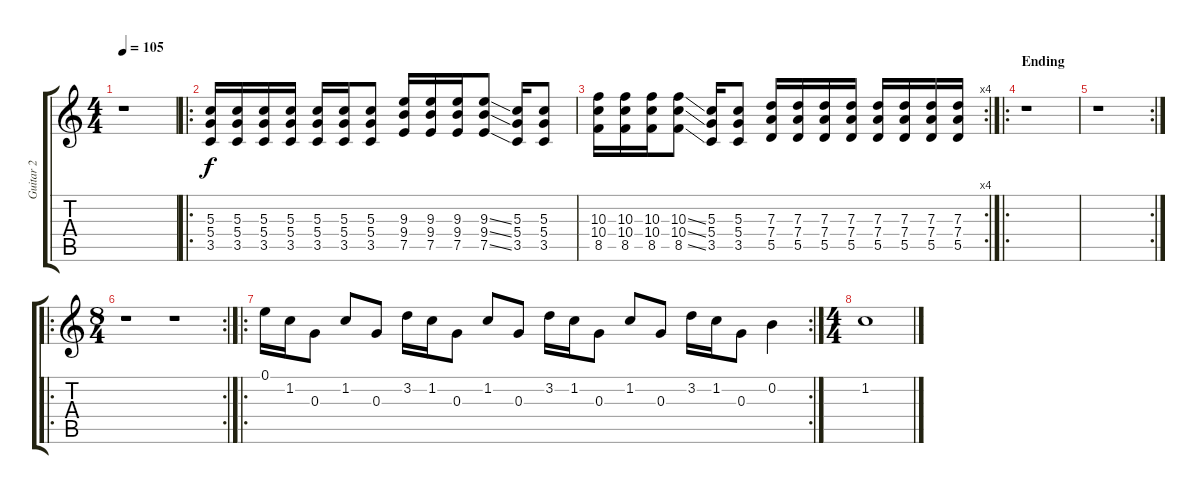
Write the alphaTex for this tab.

\track ("Guitar 2" "Guitar 2") {instrument distortionguitar}
\staff {score tabs}
\tuning (E4 B3 G3 D3 A2 E2) {hide}
\ts (4 4)
\tempo 105
\clef g2
\ks c
r.1{dy f} |
\ro
(5.3 5.4 3.5).16 (5.3 5.4 3.5).16 (5.3 5.4 3.5).16 (5.3 5.4 3.5).16 (5.3 5.4 3.5).16 (5.3 5.4 3.5).16 (5.3 5.4 3.5).8 (9.3 9.4 7.5).16 (9.3 9.4 7.5).16 (9.3 9.4 7.5).16 (9.3{ss} 9.4{ss} 7.5{ss}).8 (5.3 5.4 3.5).16 (5.3 5.4 3.5).8 |
\rc 4
(10.3 10.4 8.5).16 (10.3 10.4 8.5).16 (10.3 10.4 8.5).16 (10.3{ss} 10.4{ss} 8.5{ss}).8 (5.3 5.4 3.5).16 (5.3 5.4 3.5).8 (7.3 7.4 5.5).16 (7.3 7.4 5.5).16 (7.3 7.4 5.5).16 (7.3 7.4 5.5).16 (7.3 7.4 5.5).16 (7.3 7.4 5.5).16 (7.3 7.4 5.5).16 (7.3 7.4 5.5).16 |
\ro
\section ("" "Ending")
r.1 |
\rc 2
r.1 |
\ro
\rc 2
\ts (8 4)
r.1 r.1 |
\ro
\rc 2
0.1.16 1.2.16 0.3.8 1.2.8 0.3.8 3.2.16 1.2.16 0.3.8 1.2.8 0.3.8 3.2.16 1.2.16 0.3.8 1.2.8 0.3.8 3.2.16 1.2.16 0.3.8 0.2.4 |
\ts (4 4)
1.2.1
